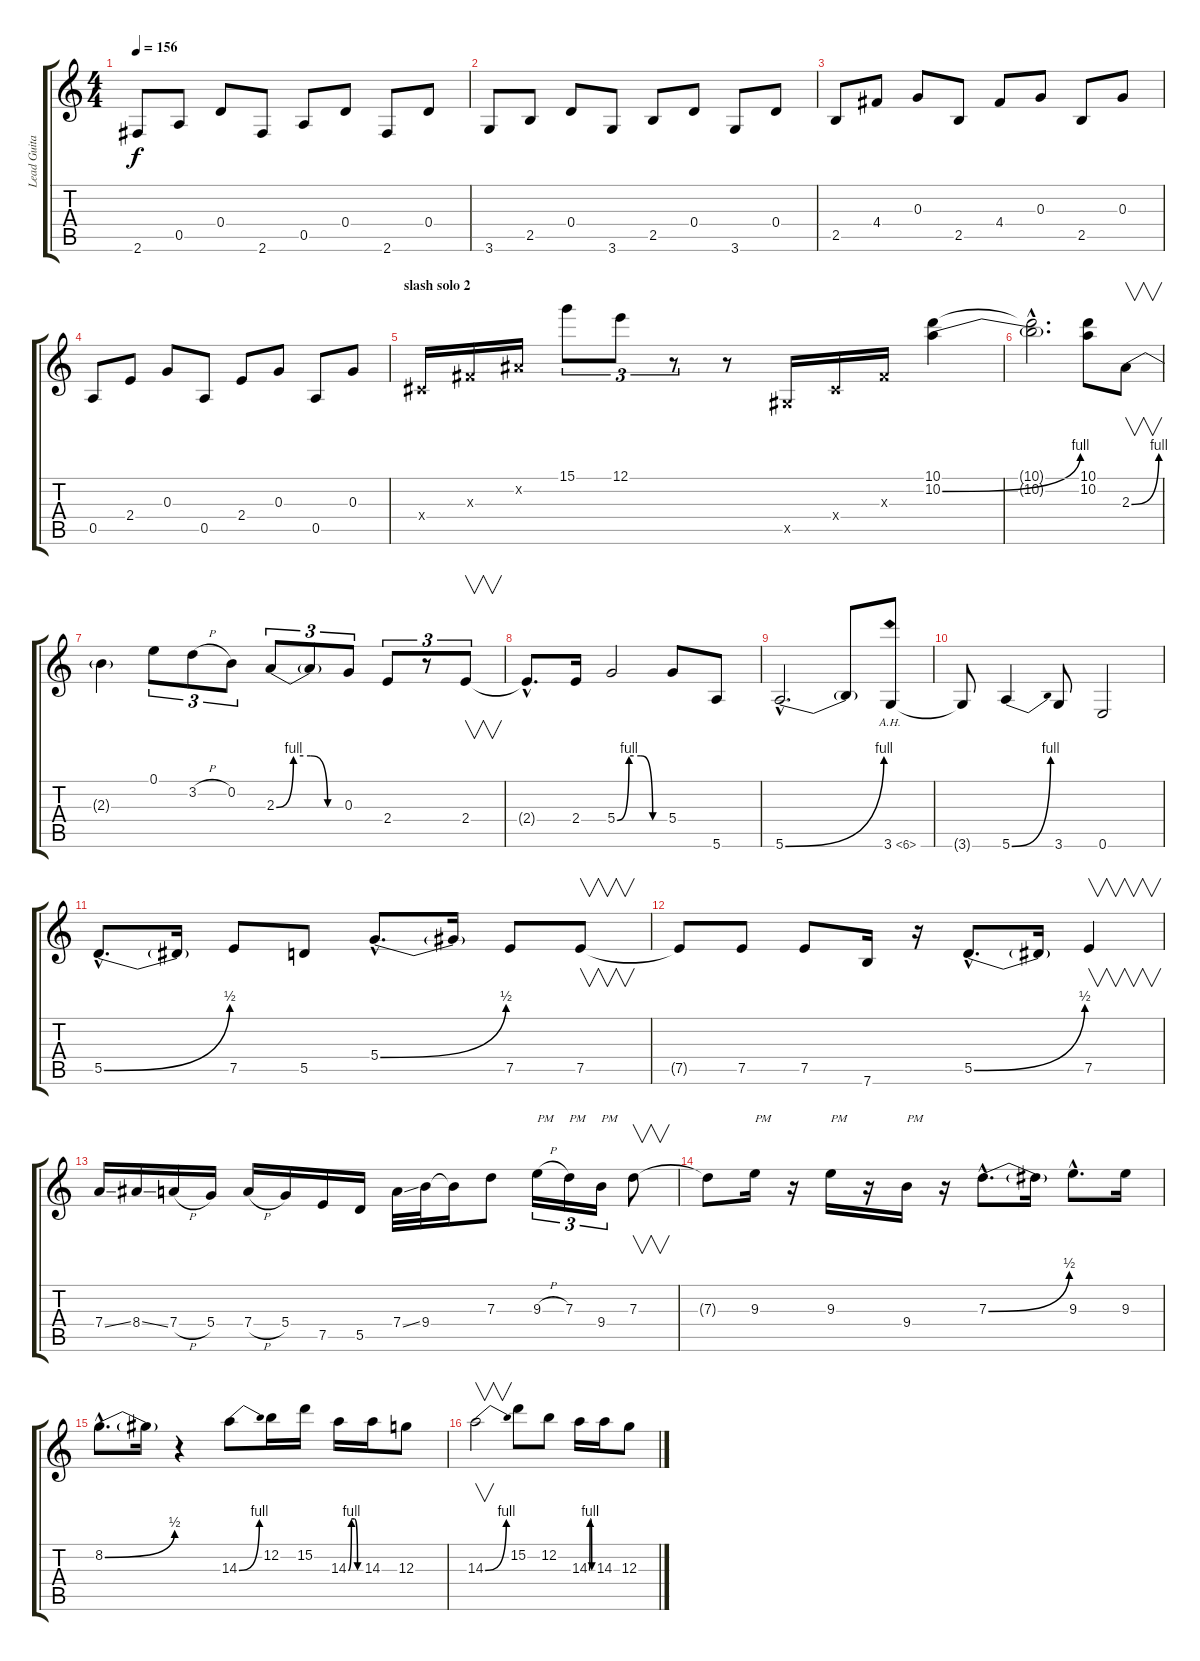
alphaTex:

\track ("Lead Guitar: Slash" "Lead Guita") {instrument overdrivenguitar}
\staff {score tabs}
\tuning (E4 B3 G3 D3 A2 E2) {hide}
\ts (4 4)
\tempo 156
\clef g2
\ks c
2.6.8{dy f} 0.5.8 0.4.8 2.6.8 0.5.8 0.4.8 2.6.8 0.4.8 |
3.6.8 2.5.8 0.4.8 3.6.8 2.5.8 0.4.8 3.6.8 0.4.8 |
2.5.8 4.4.8 0.3.8 2.5.8 4.4.8 0.3.8 2.5.8 0.3.8 |
0.5.8 2.4.8 0.3.8 0.5.8 2.4.8 0.3.8 0.5.8 0.3.8 |
\section ("" "slash solo 2")
-1.4{x}.16{instrument distortionguitar} -1.3{x}.16 -1.2{x}.16 15.1.8{tu (3 2)} 12.1.8{tu (3 2)} r.8{tu (3 2)} r.8 -1.5{x}.16 -1.4{x}.16 -1.3{x}.16 (10.1 10.2{be (bend 0 0 60 4)}).4 |
(10.1{hac t} 10.2{hac t}).2{d} (10.1 10.2).8 2.3{be (bend 0 0 60 4)}.8{v} |
2.3{t}.4 0.1.8{tu (3 2)} 3.2{h}.8{tu (3 2)} 0.2.8{tu (3 2)} 2.3{be (custom 0 0 15 4 30 4 45 0 60 0)}.8{tu (3 2)} 2.3{t}.8{tu (3 2)} 0.3.8{tu (3 2)} 2.4.8{tu (3 2)} r.8{tu (3 2)} 2.4.8{v tu (3 2)} |
2.4{hac t}.8{d} 2.4.16 5.4{be (custom 0 0 15 4 30 4 45 0 60 0)}.2 5.4.8 5.6.8 |
5.6{be (bend 0 0 60 4) hac}.2{d} 5.6{t}.8 3.6{ah 3}.8 |
3.6{t}.8 5.6{be (bend 0 0 60 4)}.4 3.6.8 0.6.2 |
5.5{be (bend 0 0 60 2) hac}.8{d} 5.5{t}.16 7.5.8 5.5.8 5.4{be (bend 0 0 60 2) hac}.8{d} 5.4{t}.16 7.5.8 7.5.8{v} |
7.5{t}.8 7.5.8 7.5.8 7.6.16 r.16 5.5{be (bend 0 0 60 2) hac}.8{d} 5.5{t}.16 7.5.4{v} |
7.4{ss}.16 8.4{ss}.16 7.4{h}.16 5.4.16 7.4{h}.16 5.4.16 7.5.16 5.5.16 7.4{ss}.32 9.4.32 9.4{t}.16 7.3.8 9.3{h}.16{tu (3 2) txt "PM"} 7.3.16{tu (3 2) txt "PM"} 9.4.16{tu (3 2) txt "PM"} 7.3.8{v} |
7.3{t}.8 9.3.16{txt "PM"} r.16 9.3.16{txt "PM"} r.16 9.4.16{txt "PM"} r.16 7.3{be (bend 0 0 60 2) hac}.8{d} 7.3{t}.16 9.3{hac}.8{d} 9.3.16 |
8.2{be (bend 0 0 60 2) hac}.8{d} 8.2{t}.16 r.4 14.3{be (bend 0 0 60 4)}.8 12.2.16 15.2.16 14.3{be (custom 0 0 15 4 30 4 45 0 60 0)}.16 14.3.16 12.3.8 |
14.3{be (bend 0 0 60 4)}.2{v} 15.2.8 12.2.8 14.3{be (custom 0 0 15 4 30 4 45 0 60 0)}.16 14.3.16 12.3.8
